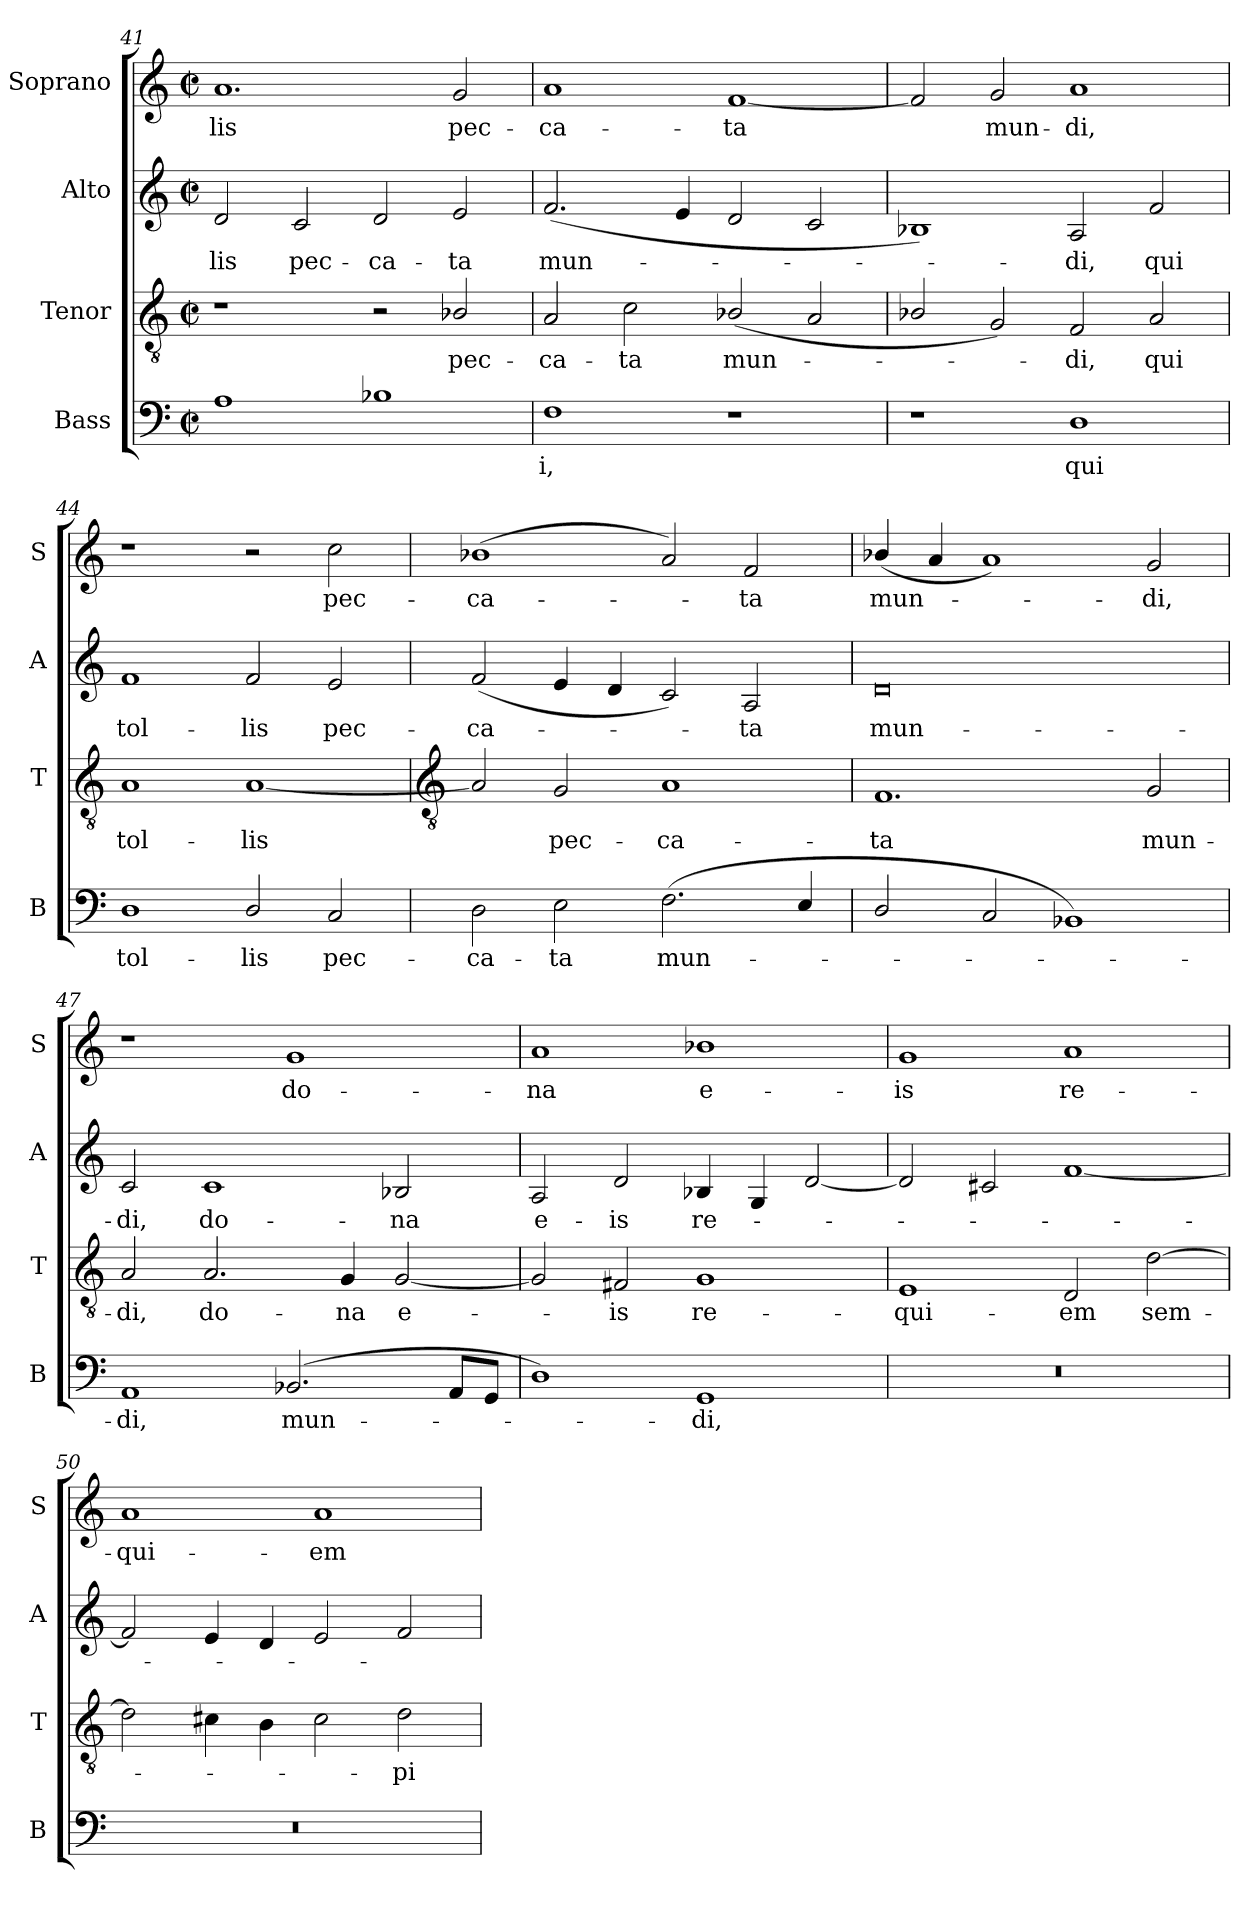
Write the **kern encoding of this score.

**kern	**text	**kern	**text	**kern	**text	**kern	**text
*part4	*part4	*part3	*part3	*part2	*part2	*part1	*part1
*staff4	*staff4	*staff3	*staff3	*staff2	*staff2	*staff1	*staff1
*I"Bass	*	*I"Tenor	*	*I"Alto	*	*I"Soprano	*
*I'B	*	*I'T	*	*I'A	*	*I'S	*
*clefF4	*	*clefGv2	*	*clefG2	*	*clefG2	*
*k[]	*	*k[]	*	*k[]	*	*k[]	*
*C:	*	*C:	*	*C:	*	*C:	*
*M4/2	*	*M4/2	*	*M4/2	*	*M4/2	*
*met(c|)	*	*met(c|)	*	*met(c|)	*	*met(c|)	*
=41	=41	=41	=41	=41	=41	=41	=41
!	!	!	!	!	!LO:LY:b	!	!LO:LY:b
1A	.	1r	.	2d	-lis	1.a	-lis
!	!	!	!	!	!LO:LY:b	!	!
.	.	.	.	2c	pec-	.	.
!	!	!	!	!	!LO:LY:b	!	!
1B-X	.	2r	.	2d	-ca-	.	.
!	!	!	!LO:LY:b	!	!LO:LY:b	!	!LO:LY:b
.	.	2B-X/	pec-	2e	-ta	2g	pec-
=42	=42	=42	=42	=42	=42	=42	=42
!	!LO:LY:b	!	!LO:LY:b	!	!LO:LY:b	!	!LO:LY:b
1F	i,	2A	-ca-	(<2.f	mun-	1a	-ca-
!	!	!	!LO:LY:b	!	!	!	!
.	.	2c	-ta	.	.	.	.
.	.	.	.	4e	.	.	.
!	!	!	!LO:LY:b	!	!	!	!LO:LY:b
1r	.	(<2B-X/	mun-	2d	.	[1f	-ta
.	.	2A	.	2c	.	.	.
=43	=43	=43	=43	=43	=43	=43	=43
1r	.	2B-X/	.	1B-X)	.	2f]	.
!	!	!	!	!	!	!	!LO:LY:b
.	.	2G)	.	.	.	2g	mun-
!	!LO:LY:b	!	!LO:LY:b	!	!LO:LY:b	!	!LO:LY:b
1D	qui	2F	di,	2A	di,	1a	-di,
!	!	!	!LO:LY:b	!	!LO:LY:b	!	!
.	.	2A	qui	2f	qui	.	.
=44	=44	=44	=44	=44	=44	=44	=44
!	!LO:LY:b	!	!LO:LY:b	!	!LO:LY:b	!	!
1D	tol-	1A	tol-	1f	tol-	1r	.
!	!LO:LY:b	!	!LO:LY:b	!	!LO:LY:b	!	!
2D/	-lis	[1A	-lis	2f	-lis	2r	.
!	!LO:LY:b	!	!	!	!LO:LY:b	!	!LO:LY:b
2C	pec-	.	.	2e	pec-	2cc	pec-
!!LO:LB:g=z
=45	=45	=45	=45	=45	=45	=45	=45
*	*	*clefGv2	*	*	*	*	*
!	!LO:LY:b	!	!	!	!LO:LY:b	!	!LO:LY:b
2D	-ca-	2A]	.	(<2f	-ca-	(<1b-X	-ca-
!	!LO:LY:b	!	!LO:LY:b	!	!	!	!
2E	-ta	2G	pec-	4e	.	.	.
.	.	.	.	4d	.	.	.
!	!LO:LY:b	!	!LO:LY:b	!	!	!	!
(<2.F	mun-	1A	-ca-	2c)	.	2a)	.
!	!	!	!	!	!LO:LY:b	!	!LO:LY:b
.	.	.	.	2A	ta	2f	ta
4E/	.	.	.	.	.	.	.
=46	=46	=46	=46	=46	=46	=46	=46
!	!	!	!LO:LY:b	!	!LO:LY:b	!	!LO:LY:b
2D/	.	1.F	-ta	0d	mun-	(<4b-X/	mun-
.	.	.	.	.	.	4a	.
2C	.	.	.	.	.	1a)	.
1BB-X)	.	.	.	.	.	.	.
!	!	!	!LO:LY:b	!	!	!	!LO:LY:b
.	.	2G	mun-	.	.	2g	di,
=47	=47	=47	=47	=47	=47	=47	=47
!	!LO:LY:b	!	!LO:LY:b	!	!LO:LY:b	!	!
1AA	di,	2A	-di,	2c	-di,	1r	.
!	!	!	!LO:LY:b	!	!LO:LY:b	!	!
.	.	2.A	do-	1c	do-	.	.
!	!LO:LY:b	!	!	!	!	!	!LO:LY:b
(<2.BB-X	mun-	.	.	.	.	1g	do-
!	!	!	!LO:LY:b	!	!	!	!
.	.	4G	-na	.	.	.	.
!	!	!	!LO:LY:b	!	!LO:LY:b	!	!
.	.	[2G	e-	2B-X	-na	.	.
8AAL	.	.	.	.	.	.	.
8GGJ	.	.	.	.	.	.	.
=48	=48	=48	=48	=48	=48	=48	=48
!	!	!	!	!	!LO:LY:b	!	!LO:LY:b
1D)	.	2G]	.	2A	e-	1a	-na
!	!	!	!LO:LY:b	!	!LO:LY:b	!	!
.	.	2F#X	is	2d	-is	.	.
!	!LO:LY:b	!	!LO:LY:b	!	!LO:LY:b	!	!LO:LY:b
1GG	di,	1G	re-	4B-X	re-	1b-X	e-
.	.	.	.	4G	.	.	.
.	.	.	.	[2d	.	.	.
=49	=49	=49	=49	=49	=49	=49	=49
!	!	!	!LO:LY:b	!	!	!	!LO:LY:b
0r	.	1E	-qui-	2d]	.	1g	-is
.	.	.	.	2c#X	.	.	.
!	!	!	!LO:LY:b	!	!	!	!LO:LY:b
.	.	2D	-em	[1f	.	1a	re-
!	!	!	!LO:LY:b	!	!	!	!
.	.	[2d	sem-	.	.	.	.
=50	=50	=50	=50	=50	=50	=50	=50
!	!	!	!	!	!	!	!LO:LY:b
0r	.	2d]	.	2f]	.	1a	-qui-
.	.	4c#X	.	4e	.	.	.
.	.	4B	.	4d	.	.	.
!	!	!	!	!	!	!	!LO:LY:b
.	.	2c#	.	2e	.	1a	-em
!	!	!	!LO:LY:b	!	!	!	!
.	.	2d	pi-	2f	.	.	.
=	=	=	=	=	=	=	=
*-	*-	*-	*-	*-	*-	*-	*-
